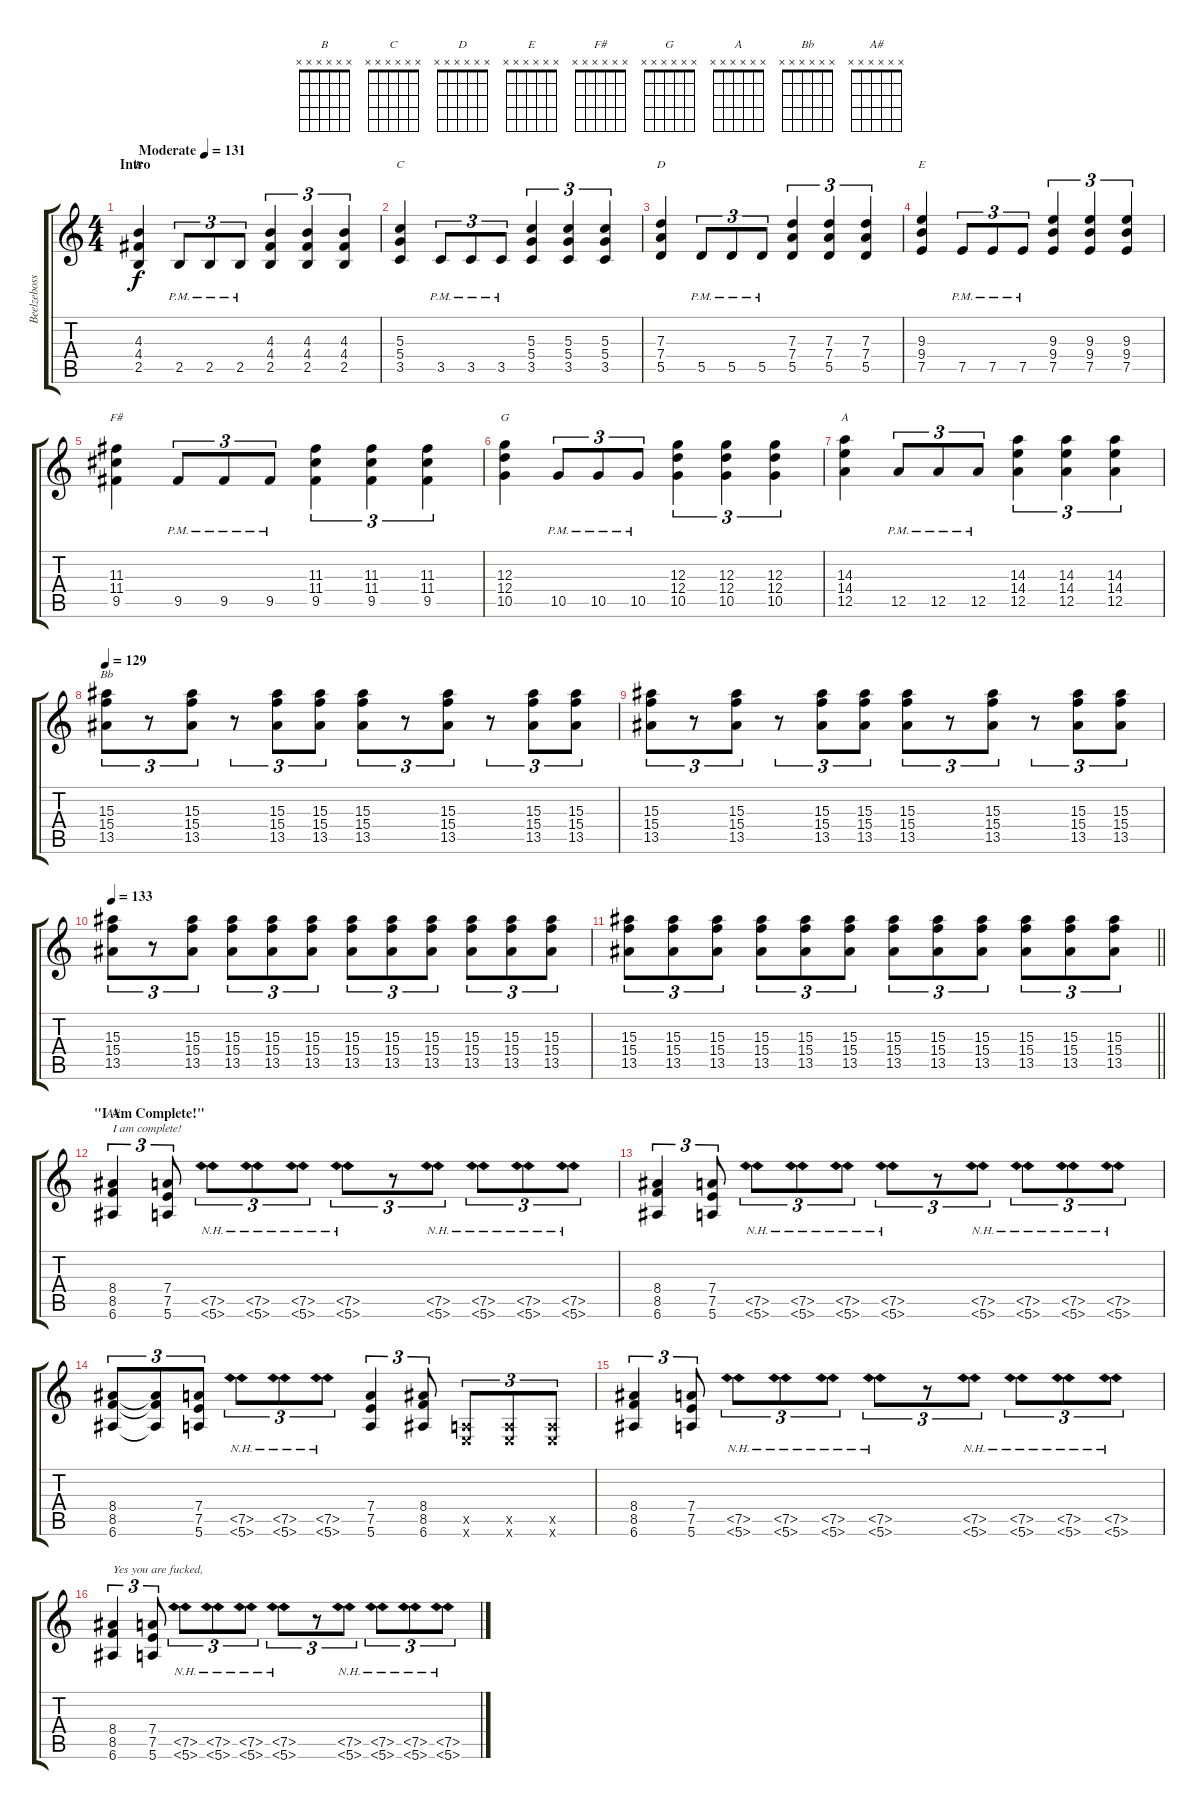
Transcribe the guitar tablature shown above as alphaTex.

\track ("Beelzeboss" "Beelzeboss") {instrument overdrivenguitar}
\staff {score tabs}
\tuning (E4 B3 G3 D3 A2 E2) {hide}
\chord ("B" x x x x x x)
\chord ("C" x x x x x x)
\chord ("D" x x x x x x)
\chord ("E" x x x x x x)
\chord ("F#" x x x x x x)
\chord ("G" x x x x x x)
\chord ("A" x x x x x x)
\chord ("Bb" x x x x x x)
\chord ("A#" x x x x x x)
\ts (4 4)
\section ("" "Intro")
\tempo (131 "Moderate")
\clef g2
\ks c
(4.3 4.4 2.5).4{ch "B" dy f instrument overdrivenguitar} 2.5{pm}.8{tu (3 2)} 2.5{pm}.8{tu (3 2)} 2.5{pm}.8{tu (3 2)} (4.3 4.4 2.5).4{tu (3 2)} (4.3 4.4 2.5).4{tu (3 2)} (4.3 4.4 2.5).4{tu (3 2)} |
(5.3 5.4 3.5).4{ch "C"} 3.5{pm}.8{tu (3 2)} 3.5{pm}.8{tu (3 2)} 3.5{pm}.8{tu (3 2)} (5.3 5.4 3.5).4{tu (3 2)} (5.3 5.4 3.5).4{tu (3 2)} (5.3 5.4 3.5).4{tu (3 2)} |
(7.3 7.4 5.5).4{ch "D"} 5.5{pm}.8{tu (3 2)} 5.5{pm}.8{tu (3 2)} 5.5{pm}.8{tu (3 2)} (7.3 7.4 5.5).4{tu (3 2)} (7.3 7.4 5.5).4{tu (3 2)} (7.3 7.4 5.5).4{tu (3 2)} |
(9.3 9.4 7.5).4{ch "E"} 7.5{pm}.8{tu (3 2)} 7.5{pm}.8{tu (3 2)} 7.5{pm}.8{tu (3 2)} (9.3 9.4 7.5).4{tu (3 2)} (9.3 9.4 7.5).4{tu (3 2)} (9.3 9.4 7.5).4{tu (3 2)} |
(11.3 11.4 9.5).4{ch "F#"} 9.5{pm}.8{tu (3 2)} 9.5{pm}.8{tu (3 2)} 9.5{pm}.8{tu (3 2)} (11.3 11.4 9.5).4{tu (3 2)} (11.3 11.4 9.5).4{tu (3 2)} (11.3 11.4 9.5).4{tu (3 2)} |
(12.3 12.4 10.5).4{ch "G"} 10.5{pm}.8{tu (3 2)} 10.5{pm}.8{tu (3 2)} 10.5{pm}.8{tu (3 2)} (12.3 12.4 10.5).4{tu (3 2)} (12.3 12.4 10.5).4{tu (3 2)} (12.3 12.4 10.5).4{tu (3 2)} |
(14.3 14.4 12.5).4{ch "A"} 12.5{pm}.8{tu (3 2)} 12.5{pm}.8{tu (3 2)} 12.5{pm}.8{tu (3 2)} (14.3 14.4 12.5).4{tu (3 2)} (14.3 14.4 12.5).4{tu (3 2)} (14.3 14.4 12.5).4{tu (3 2)} |
\tempo 129
(15.3 15.4 13.5).8{tu (3 2) ch "Bb"} r.8{tu (3 2)} (15.3 15.4 13.5).8{tu (3 2)} r.8{tu (3 2)} (15.3 15.4 13.5).8{tu (3 2)} (15.3 15.4 13.5).8{tu (3 2)} (15.3 15.4 13.5).8{tu (3 2)} r.8{tu (3 2)} (15.3 15.4 13.5).8{tu (3 2)} r.8{tu (3 2)} (15.3 15.4 13.5).8{tu (3 2)} (15.3 15.4 13.5).8{tu (3 2)} |
(15.3 15.4 13.5).8{tu (3 2)} r.8{tu (3 2)} (15.3 15.4 13.5).8{tu (3 2)} r.8{tu (3 2)} (15.3 15.4 13.5).8{tu (3 2)} (15.3 15.4 13.5).8{tu (3 2)} (15.3 15.4 13.5).8{tu (3 2)} r.8{tu (3 2)} (15.3 15.4 13.5).8{tu (3 2)} r.8{tu (3 2)} (15.3 15.4 13.5).8{tu (3 2)} (15.3 15.4 13.5).8{tu (3 2)} |
\tempo 133
(15.3 15.4 13.5).8{tu (3 2)} r.8{tu (3 2)} (15.3 15.4 13.5).8{tu (3 2)} (15.3 15.4 13.5).8{tu (3 2)} (15.3 15.4 13.5).8{tu (3 2)} (15.3 15.4 13.5).8{tu (3 2)} (15.3 15.4 13.5).8{tu (3 2)} (15.3 15.4 13.5).8{tu (3 2)} (15.3 15.4 13.5).8{tu (3 2)} (15.3 15.4 13.5).8{tu (3 2)} (15.3 15.4 13.5).8{tu (3 2)} (15.3 15.4 13.5).8{tu (3 2)} |
\barLineRight lightlight
(15.3 15.4 13.5).8{tu (3 2)} (15.3 15.4 13.5).8{tu (3 2)} (15.3 15.4 13.5).8{tu (3 2)} (15.3 15.4 13.5).8{tu (3 2)} (15.3 15.4 13.5).8{tu (3 2)} (15.3 15.4 13.5).8{tu (3 2)} (15.3 15.4 13.5).8{tu (3 2)} (15.3 15.4 13.5).8{tu (3 2)} (15.3 15.4 13.5).8{tu (3 2)} (15.3 15.4 13.5).8{tu (3 2)} (15.3 15.4 13.5).8{tu (3 2)} (15.3 15.4 13.5).8{tu (3 2)} |
\section ("" "\"I Am Complete!\"")
(8.4 8.5 6.6).4{tu (3 2) ch "A#" txt "I am complete!"} (7.4 7.5 5.6).8{tu (3 2)} (7.5{nh} 5.6{nh}).8{tu (3 2)} (7.5{nh} 5.6{nh}).8{tu (3 2)} (7.5{nh} 5.6{nh}).8{tu (3 2)} (7.5{nh} 5.6{nh}).8{tu (3 2)} r.8{tu (3 2)} (7.5{nh} 5.6{nh}).8{tu (3 2)} (7.5{nh} 5.6{nh}).8{tu (3 2)} (7.5{nh} 5.6{nh}).8{tu (3 2)} (7.5{nh} 5.6{nh}).8{tu (3 2)} |
(8.4 8.5 6.6).4{tu (3 2)} (7.4 7.5 5.6).8{tu (3 2)} (7.5{nh} 5.6{nh}).8{tu (3 2)} (7.5{nh} 5.6{nh}).8{tu (3 2)} (7.5{nh} 5.6{nh}).8{tu (3 2)} (7.5{nh} 5.6{nh}).8{tu (3 2)} r.8{tu (3 2)} (7.5{nh} 5.6{nh}).8{tu (3 2)} (7.5{nh} 5.6{nh}).8{tu (3 2)} (7.5{nh} 5.6{nh}).8{tu (3 2)} (7.5{nh} 5.6{nh}).8{tu (3 2)} |
(8.4 8.5 6.6).8{tu (3 2)} (8.4{t} 8.5{t} 6.6{t}).8{tu (3 2)} (7.4 7.5 5.6).8{tu (3 2)} (7.5{nh} 5.6{nh}).8{tu (3 2)} (7.5{nh} 5.6{nh}).8{tu (3 2)} (7.5{nh} 5.6{nh}).8{tu (3 2)} (7.4 7.5 5.6).4{tu (3 2)} (8.4 8.5 6.6).8{tu (3 2)} (0.5{x} 0.6{x}).8{tu (3 2)} (0.5{x} 0.6{x}).8{tu (3 2)} (0.5{x} 0.6{x}).8{tu (3 2)} |
(8.4 8.5 6.6).4{tu (3 2)} (7.4 7.5 5.6).8{tu (3 2)} (7.5{nh} 5.6{nh}).8{tu (3 2)} (7.5{nh} 5.6{nh}).8{tu (3 2)} (7.5{nh} 5.6{nh}).8{tu (3 2)} (7.5{nh} 5.6{nh}).8{tu (3 2)} r.8{tu (3 2)} (7.5{nh} 5.6{nh}).8{tu (3 2)} (7.5{nh} 5.6{nh}).8{tu (3 2)} (7.5{nh} 5.6{nh}).8{tu (3 2)} (7.5{nh} 5.6{nh}).8{tu (3 2)} |
(8.4 8.5 6.6).4{tu (3 2) txt "Yes you are fucked,"} (7.4 7.5 5.6).8{tu (3 2)} (7.5{nh} 5.6{nh}).8{tu (3 2)} (7.5{nh} 5.6{nh}).8{tu (3 2)} (7.5{nh} 5.6{nh}).8{tu (3 2)} (7.5{nh} 5.6{nh}).8{tu (3 2)} r.8{tu (3 2)} (7.5{nh} 5.6{nh}).8{tu (3 2)} (7.5{nh} 5.6{nh}).8{tu (3 2)} (7.5{nh} 5.6{nh}).8{tu (3 2)} (7.5{nh} 5.6{nh}).8{tu (3 2)}
